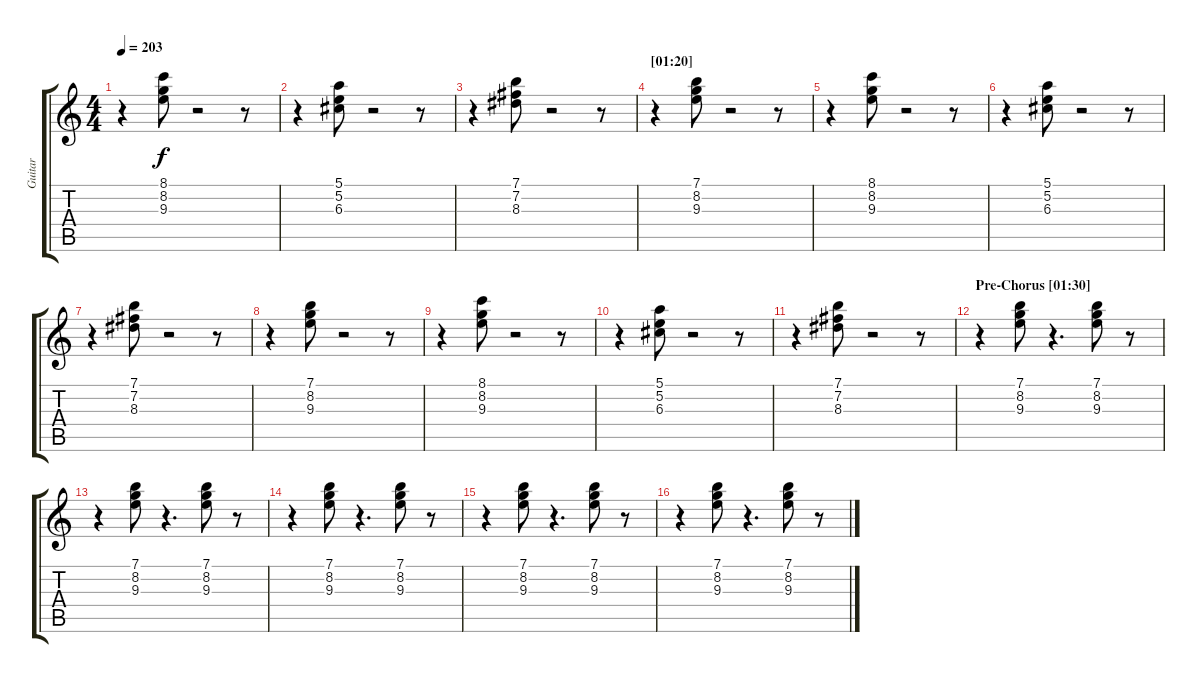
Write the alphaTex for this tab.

\track ("Guitar" "Guitar") {instrument electricguitarclean}
\staff {score tabs}
\tuning (E4 B3 G3 D3 A2 E2) {hide}
\ts (4 4)
\tempo 203
\clef g2
\ks c
r.4{dy f} (8.1 8.2 9.3).8 r.2 r.8 |
r.4 (5.1 5.2 6.3).8 r.2 r.8 |
r.4 (7.1 7.2 8.3).8 r.2 r.8 |
\section ("" "[01:20]")
r.4 (7.1 8.2 9.3).8 r.2 r.8 |
r.4 (8.1 8.2 9.3).8 r.2 r.8 |
r.4 (5.1 5.2 6.3).8 r.2 r.8 |
r.4 (7.1 7.2 8.3).8 r.2 r.8 |
r.4 (7.1 8.2 9.3).8 r.2 r.8 |
r.4 (8.1 8.2 9.3).8 r.2 r.8 |
r.4 (5.1 5.2 6.3).8 r.2 r.8 |
r.4 (7.1 7.2 8.3).8 r.2 r.8 |
\section ("" "Pre-Chorus [01:30]")
r.4 (7.1 8.2 9.3).8 r.4{d} (7.1 8.2 9.3).8 r.8 |
r.4 (7.1 8.2 9.3).8 r.4{d} (7.1 8.2 9.3).8 r.8 |
r.4 (7.1 8.2 9.3).8 r.4{d} (7.1 8.2 9.3).8 r.8 |
r.4 (7.1 8.2 9.3).8 r.4{d} (7.1 8.2 9.3).8 r.8 |
r.4 (7.1 8.2 9.3).8 r.4{d} (7.1 8.2 9.3).8 r.8
